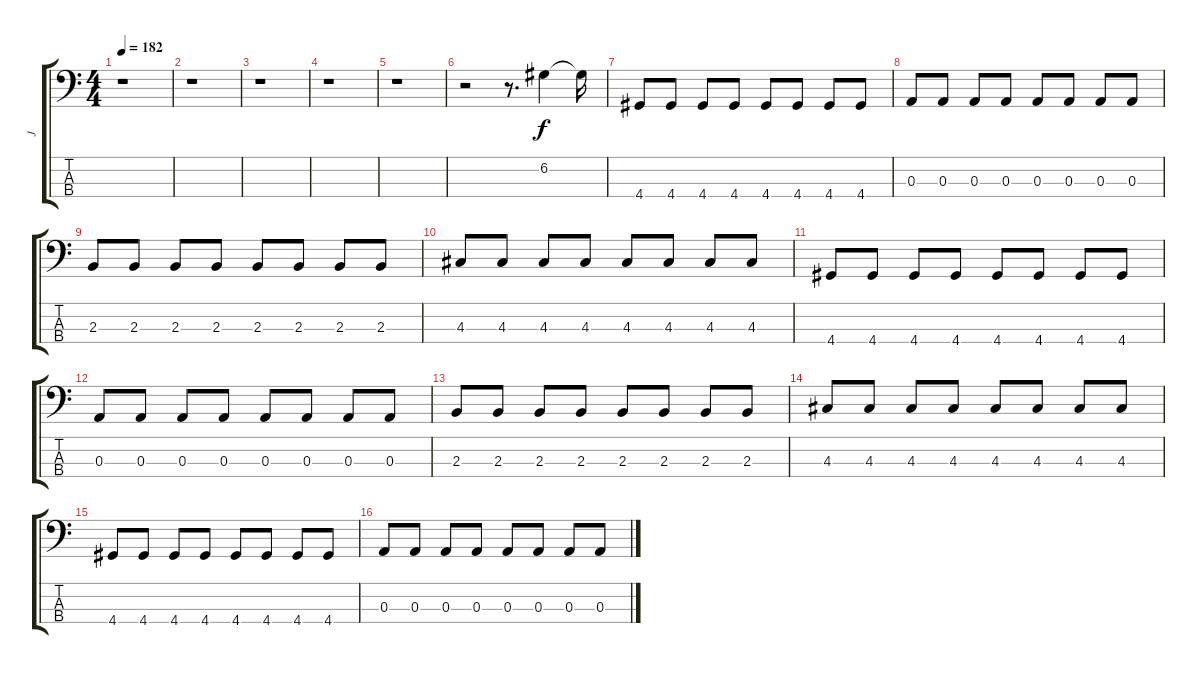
\track ("J" "J") {instrument electricbasspick}
\staff {score tabs}
\tuning (G2 D2 A1 E1) {hide}
\ts (4 4)
\tempo 182
\clef f4
\ks c
r.1{dy f instrument electricbasspick} |
r.1 |
r.1 |
r.1 |
r.1 |
r.2 r.8{d} 6.2.4 6.2{t}.16 |
4.4.8 4.4.8 4.4.8 4.4.8 4.4.8 4.4.8 4.4.8 4.4.8 |
0.3.8 0.3.8 0.3.8 0.3.8 0.3.8 0.3.8 0.3.8 0.3.8 |
2.3.8 2.3.8 2.3.8 2.3.8 2.3.8 2.3.8 2.3.8 2.3.8 |
4.3.8 4.3.8 4.3.8 4.3.8 4.3.8 4.3.8 4.3.8 4.3.8 |
4.4.8 4.4.8 4.4.8 4.4.8 4.4.8 4.4.8 4.4.8 4.4.8 |
0.3.8 0.3.8 0.3.8 0.3.8 0.3.8 0.3.8 0.3.8 0.3.8 |
2.3.8 2.3.8 2.3.8 2.3.8 2.3.8 2.3.8 2.3.8 2.3.8 |
4.3.8 4.3.8 4.3.8 4.3.8 4.3.8 4.3.8 4.3.8 4.3.8 |
4.4.8 4.4.8 4.4.8 4.4.8 4.4.8 4.4.8 4.4.8 4.4.8 |
0.3.8 0.3.8 0.3.8 0.3.8 0.3.8 0.3.8 0.3.8 0.3.8
